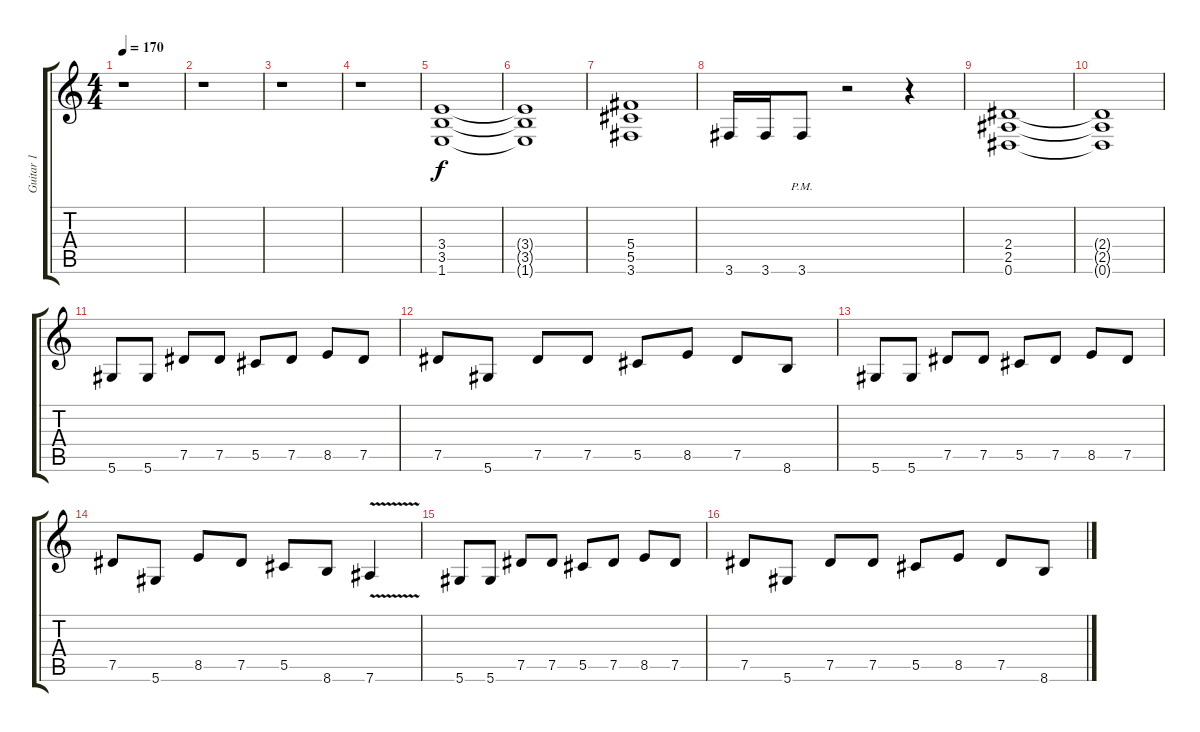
\track ("Guitar 1" "Guitar 1") {instrument overdrivenguitar}
\staff {score tabs}
\tuning (Eb4 Bb3 Gb3 Db3 Ab2 Eb2) {hide}
\ts (4 4)
\tempo 170
\clef g2
\ks c
r.1{dy f} |
r.1 |
r.1 |
r.1 |
\section ("" "")
(3.4 3.5 1.6).1 |
(3.4{t} 3.5{t} 1.6{t}).1 |
(5.4 5.5 3.6).1 |
3.6.16 3.6.16 3.6{pm}.8 r.2 r.4 |
(2.4 2.5 0.6).1 |
(2.4{t} 2.5{t} 0.6{t}).1 |
\section ("" "")
5.6.8 5.6.8 7.5.8 7.5.8 5.5.8 7.5.8 8.5.8 7.5.8 |
7.5.8 5.6.8 7.5.8 7.5.8 5.5.8 8.5.8 7.5.8 8.6.8 |
5.6.8 5.6.8 7.5.8 7.5.8 5.5.8 7.5.8 8.5.8 7.5.8 |
7.5.8 5.6.8 8.5.8 7.5.8 5.5.8 8.6.8 7.6{v}.4 |
5.6.8 5.6.8 7.5.8 7.5.8 5.5.8 7.5.8 8.5.8 7.5.8 |
7.5.8 5.6.8 7.5.8 7.5.8 5.5.8 8.5.8 7.5.8 8.6.8
